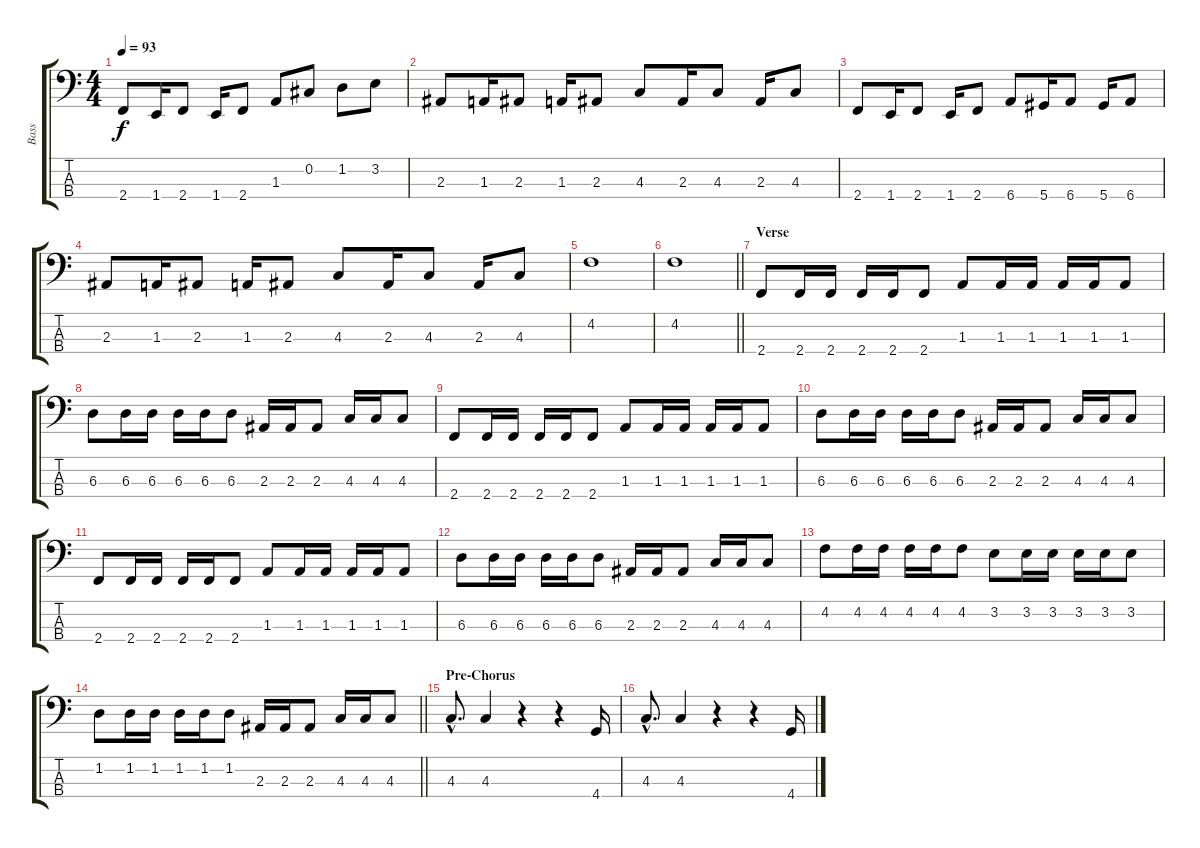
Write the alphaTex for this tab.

\track ("Bass" "Bass") {instrument electricbassfinger}
\staff {score tabs}
\tuning (Gb2 Db2 Ab1 Eb1) {hide}
\ts (4 4)
\tempo 93
\clef f4
\ks c
2.4.8{dy f} 1.4.16 2.4.8 1.4.16 2.4.8 1.3.8 0.2.8 1.2.8 3.2.8 |
2.3.8 1.3.16 2.3.8 1.3.16 2.3.8 4.3.8 2.3.16 4.3.8 2.3.16 4.3.8 |
2.4.8 1.4.16 2.4.8 1.4.16 2.4.8 6.4.8 5.4.16 6.4.8 5.4.16 6.4.8 |
2.3.8 1.3.16 2.3.8 1.3.16 2.3.8 4.3.8 2.3.16 4.3.8 2.3.16 4.3.8 |
4.2.1 |
\barLineRight lightlight
4.2.1 |
\section ("" "Verse")
2.4.8 2.4.16 2.4.16 2.4.16 2.4.16 2.4.8 1.3.8 1.3.16 1.3.16 1.3.16 1.3.16 1.3.8 |
6.3.8 6.3.16 6.3.16 6.3.16 6.3.16 6.3.8 2.3.16 2.3.16 2.3.8 4.3.16 4.3.16 4.3.8 |
2.4.8 2.4.16 2.4.16 2.4.16 2.4.16 2.4.8 1.3.8 1.3.16 1.3.16 1.3.16 1.3.16 1.3.8 |
6.3.8 6.3.16 6.3.16 6.3.16 6.3.16 6.3.8 2.3.16 2.3.16 2.3.8 4.3.16 4.3.16 4.3.8 |
2.4.8 2.4.16 2.4.16 2.4.16 2.4.16 2.4.8 1.3.8 1.3.16 1.3.16 1.3.16 1.3.16 1.3.8 |
6.3.8 6.3.16 6.3.16 6.3.16 6.3.16 6.3.8 2.3.16 2.3.16 2.3.8 4.3.16 4.3.16 4.3.8 |
4.2.8 4.2.16 4.2.16 4.2.16 4.2.16 4.2.8 3.2.8 3.2.16 3.2.16 3.2.16 3.2.16 3.2.8 |
\barLineRight lightlight
1.2.8 1.2.16 1.2.16 1.2.16 1.2.16 1.2.8 2.3.16 2.3.16 2.3.8 4.3.16 4.3.16 4.3.8 |
\section ("" "Pre-Chorus")
4.3{hac}.8{d} 4.3.4 r.4 r.4 4.4.16 |
4.3{hac}.8{d} 4.3.4 r.4 r.4 4.4.16
